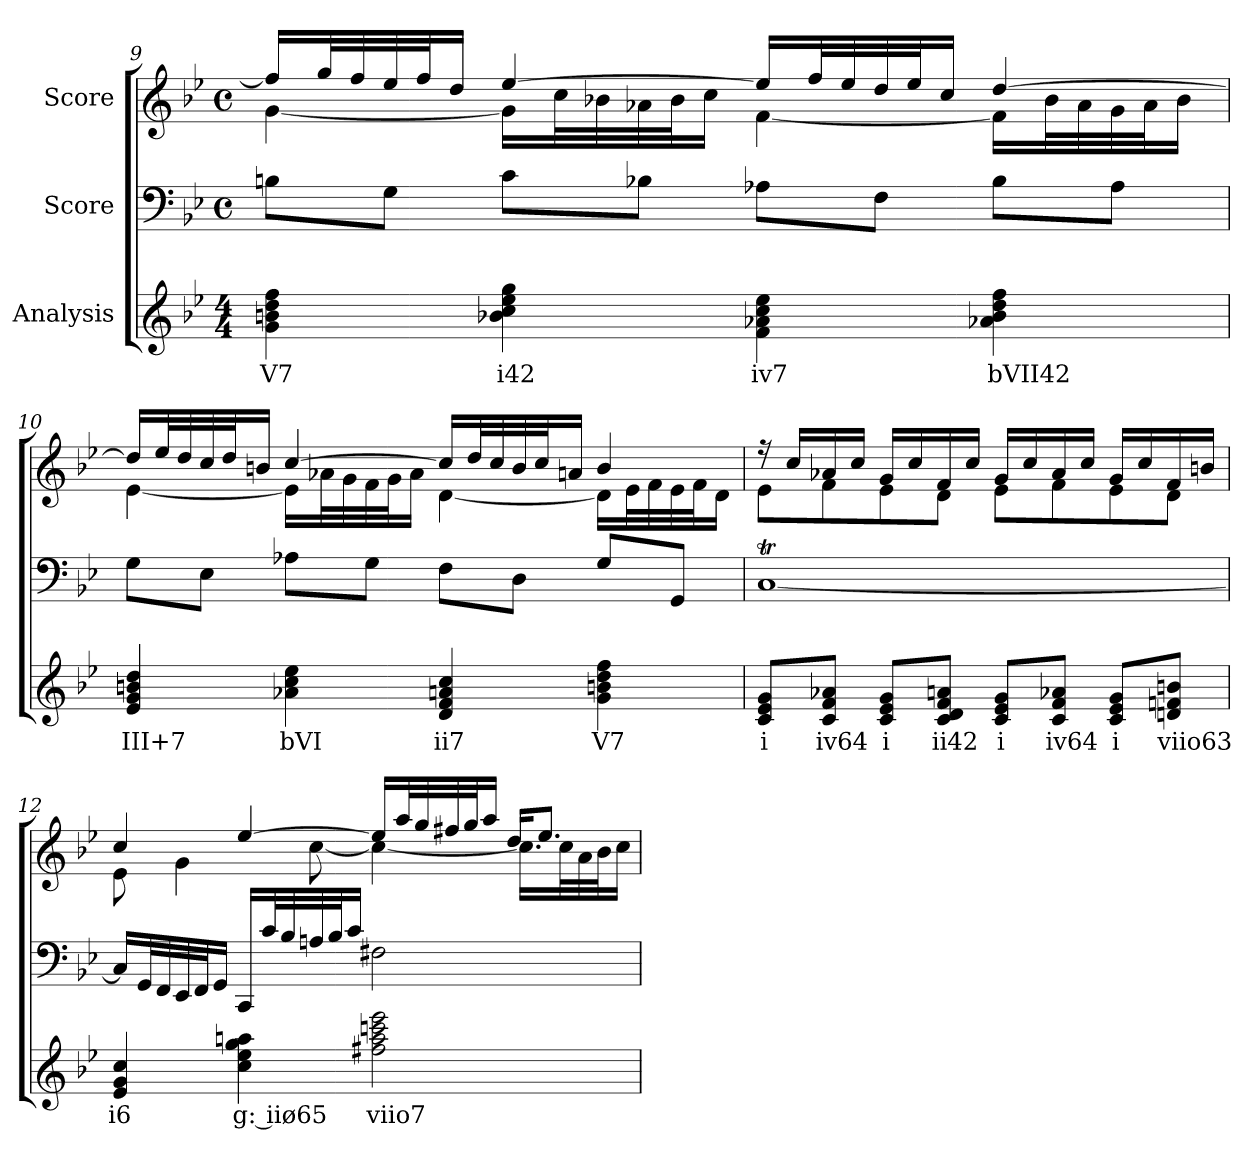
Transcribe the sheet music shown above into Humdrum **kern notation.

**kern	**text	**kern	**kern
*part3	*part3	*part2	*part1
*staff3	*staff3	*staff2	*staff1
*I"Analysis	*	*I"Score	*I"Score
!!LO:LB:g=z
*	*	*clefF4	*clefG2
*k[b-e-]	*	*k[b-e-]	*k[b-e-]
*M4/4	*	*M4/4	*M4/4
*	*	*met(c)	*met(c)
=9	=9	=9	=9
*	*	*	*^
4g 4bn 4dd 4ff	V7	8Bn\L	16ff/LL]	[4g\
.	.	.	32gg/L	.
.	.	.	32ff/	.
.	.	8G\J	32ee-/	.
.	.	.	32ff/J	.
.	.	.	16dd/JJ	.
4b-X 4cc 4ee- 4gg	i42	8c\L	[4ee-/	16g\LL]
.	.	.	.	32cc\L
.	.	.	.	32b-X\
.	.	8B-X\J	.	32a-X\
.	.	.	.	32b-\J
.	.	.	.	16cc\JJ
4f 4a-X 4cc 4ee-	iv7	8A-X\L	16ee-/LL]	[4f\
.	.	.	32ff/L	.
.	.	.	32ee-/	.
.	.	8F\J	32dd/	.
.	.	.	32ee-/J	.
.	.	.	16cc/JJ	.
4a-X 4b- 4dd 4ff	bVII42	8B-\L	[4dd/	16f\LL]
.	.	.	.	32b-\L
.	.	.	.	32a-\
.	.	8A-\J	.	32g\
.	.	.	.	32a-\J
.	.	.	.	16b-\JJ
=10	=10	=10	=10	=10
4e- 4g 4bn 4dd	III+7	8G\L	16dd/LL]	[4e-\
.	.	.	32ee-/L	.
.	.	.	32dd/	.
.	.	8E-\J	32cc/	.
.	.	.	32dd/J	.
.	.	.	16bn/JJ	.
4a-X 4cc 4ee-	bVI	8A-X\L	[4cc/	16e-\LL]
.	.	.	.	32a-X\L
.	.	.	.	32g\
.	.	8G\J	.	32f\
.	.	.	.	32g\J
.	.	.	.	16a-\JJ
4d 4f 4an 4cc	ii7	8F\L	16cc/LL]	[4d\
.	.	.	32dd/L	.
.	.	.	32cc/	.
.	.	8D\J	32b/	.
.	.	.	32cc/J	.
.	.	.	16an/JJ	.
4g 4bn 4dd 4ff	V7	8G/L	4b/	16d\LL]
.	.	.	.	32e-\L
.	.	.	.	32f\
.	.	8GG/J	.	32e-\
.	.	.	.	32f\J
.	.	.	.	16d\JJ
!!LO:PB:g=z	!!
=11	=11	=11	=11	=11
8c 8e- 8gL	i	[1CT	16r	8e-\L
.	.	.	16cc/LL	.
8c 8f 8a-XJ	iv64	.	16a-X/	8f\
.	.	.	16cc/JJ	.
8c 8e- 8gL	i	.	16g/LL	8e-\
.	.	.	16cc/	.
8c 8d 8f 8anJ	ii42	.	16f/	8d\J
.	.	.	16cc/JJ	.
8c 8e- 8gL	i	.	16g/LL	8e-\L
.	.	.	16cc/	.
8c 8f 8a-XJ	iv64	.	16a-/	8f\
.	.	.	16cc/JJ	.
8c 8e- 8gL	i	.	16g/LL	8e-\
.	.	.	16cc/	.
8dn 8fn 8bnJ	viio63	.	16f/	8d\J
.	.	.	16bn/JJ	.
=12	=12	=12	=12	=12
4e- 4g 4cc	i6	16C/LL]	4cc/	8e-\
.	.	32GG/L	.	.
.	.	32FF/	.	.
.	.	32EE-/	.	4g\
.	.	32FF/J	.	.
.	.	16GG/JJ	.	.
4cc 4ee- 4gg 4aan	g: iiø65	16CC/LL	[4ee-/	.
.	.	32c/L	.	.
.	.	32B-/	.	.
.	.	32An/	.	[8cc\
.	.	32B-/J	.	.
.	.	16c/JJ	.	.
2ff#X 2aa 2cccn 2eee-	viio7	2F#X\	16ee-/LL]	4cc\_
.	.	.	32aa/L	.
.	.	.	32gg/	.
.	.	.	32ff#X/	.
.	.	.	32gg/J	.
.	.	.	16aa/JJ	.
.	.	.	16dd/KL	16.cc\LL]
.	.	.	8.ee-/J	.
.	.	.	.	32cc\L
.	.	.	.	32a\
.	.	.	.	32b-\J
.	.	.	.	16cc\JJ
*	*	*	*v	*v
=	=	=	=
*-	*-	*-	*-
